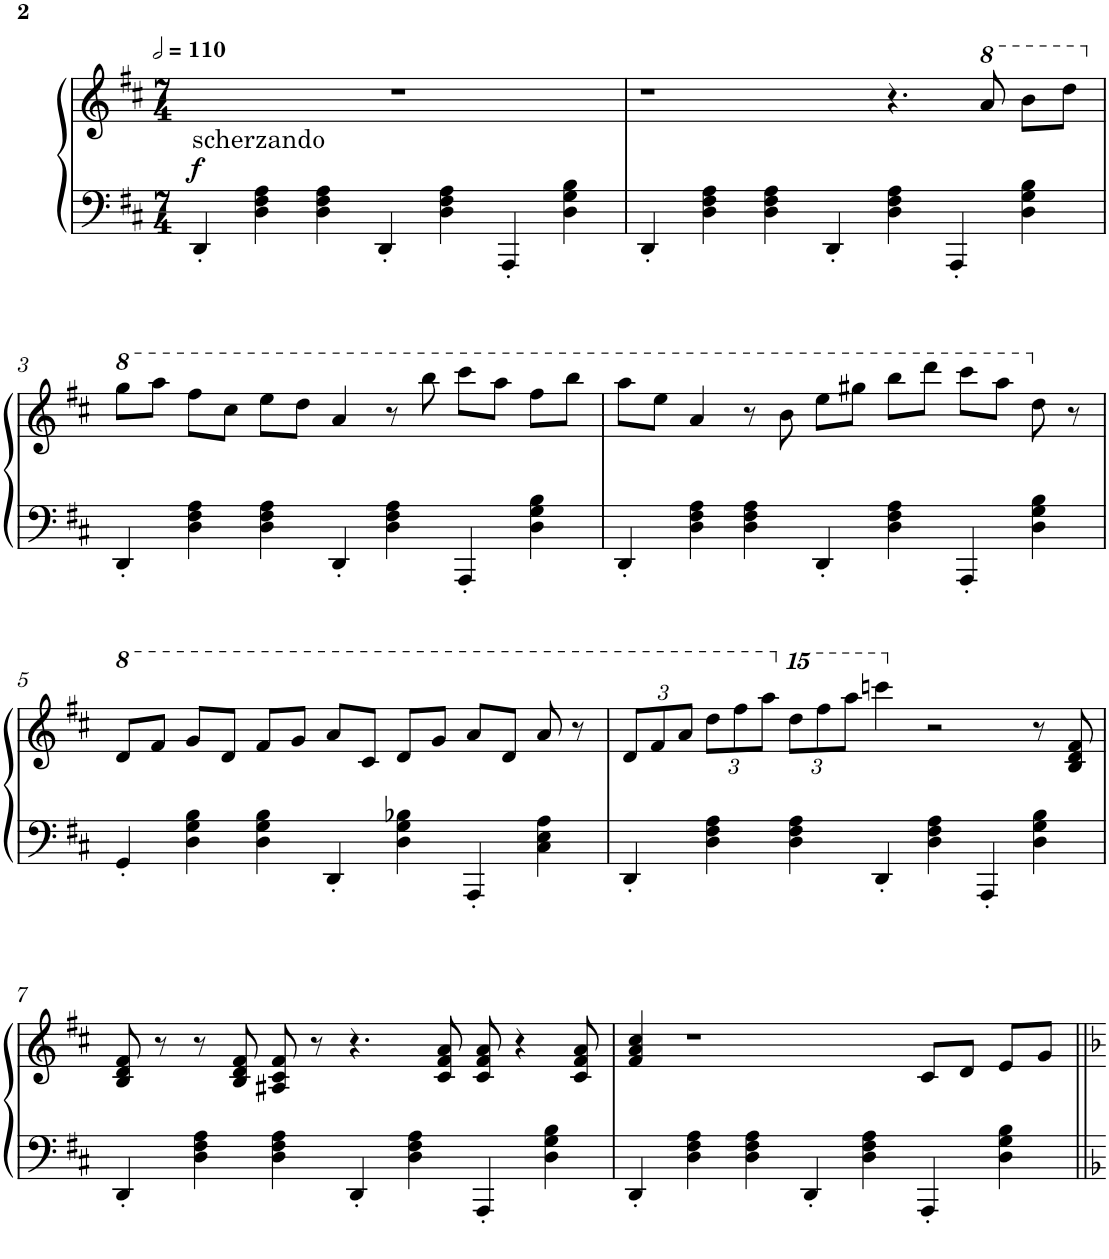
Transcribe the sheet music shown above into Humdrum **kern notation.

**kern	**kern	**dynam
*part1	*part1	*part1
*staff2	*staff1	*staff1/2
*I"Grand Piano	*	*
*I'Pno.	*	*
*clefF4	*clefG2	*
*k[f#c#]	*k[f#c#]	*
*D:	*D:	*
*M7/4	*M7/4	*
*MM220	*MM220	*
=1	=1	=1
!	!LO:TX:b:t=scherzando	!
!	!	!LO:DY:a=2
4DD'/	1..r	f
4D\ 4F#\ 4A\	.	.
4D\ 4F#\ 4A\	.	.
4DD'/	.	.
4D\ 4F#\ 4A\	.	.
4AAA'/	.	.
4D\ 4G\ 4B\	.	.
=2	=2	=2
4DD'/	1r	.
4D\ 4F#\ 4A\	.	.
4D\ 4F#\ 4A\	.	.
4DD'/	.	.
4D\ 4F#\ 4A\	4.r	.
4AAA'/	.	.
*	*8va	*
.	8aa/	.
4D\ 4G\ 4B\	8bb\L	.
.	8ddd\J	.
!!LO:LB:g=z
=3	=3	=3
*	*X8va	*
*	*8va	*
4DD'/	8ggg\L	.
.	8aaa\J	.
4D\ 4F#\ 4A\	8fff#\L	.
.	8ccc#\J	.
4D\ 4F#\ 4A\	8eee\L	.
.	8ddd\J	.
4DD'/	4aa/	.
4D\ 4F#\ 4A\	8r	.
.	8bbb\	.
4AAA'/	8cccc#\L	.
.	8aaa\J	.
4D\ 4G\ 4B\	8fff#\L	.
.	8bbb\J	.
=4	=4	=4
4DD'/	8aaa\L	.
.	8eee\J	.
4D\ 4F#\ 4A\	4aa/	.
4D\ 4F#\ 4A\	8r	.
.	8bb\	.
4DD'/	8eee\L	.
.	8ggg#X\J	.
4D\ 4F#\ 4A\	8bbb\L	.
.	8dddd\J	.
4AAA'/	8cccc#\L	.
.	8aaa\J	.
4D\ 4G\ 4B\	8ddd\	.
*	*X8va	*
.	8r	.
!!LO:LB:g=z
=5	=5	=5
*	*8va	*
4GG'/	8dd/L	.
.	8ff#/J	.
4D\ 4G\ 4B\	8gg/L	.
.	8dd/J	.
4D\ 4G\ 4B\	8ff#/L	.
.	8gg/J	.
4DD'/	8aa/L	.
.	8cc#/J	.
4D\ 4G\ 4B-X\	8dd/L	.
.	8gg/J	.
4AAA'/	8aa/L	.
.	8dd/J	.
4C#\ 4E\ 4A\	8aa/	.
.	8r	.
=6	=6	=6
*	*Xbrackettup	*
4DD'/	12dd/L	.
.	12ff#/	.
.	12aa/J	.
4D\ 4F#\ 4A\	12ddd\L	.
.	12fff#\	.
.	12aaa\J	.
*	*X8va	*
*	*15ma	*
4D\ 4F#\ 4A\	12dddd\L	.
.	12ffff#\	.
.	12aaaa\J	.
4DD'/	4cccccn\	.
*	*X15ma	*
4D\ 4F#\ 4A\	2r	.
4AAA'/	.	.
4D\ 4G\ 4B\	8r	.
.	8B/ 8d/ 8f#/	.
!!LO:LB:g=z
=7	=7	=7
4DD'/	8B/ 8d/ 8f#/	.
.	8r	.
4D\ 4F#\ 4A\	8r	.
.	8B/ 8d/ 8f#/	.
4D\ 4F#\ 4A\	8A#X/ 8c#/ 8f#/	.
.	8r	.
4DD'/	4.r	.
4D\ 4F#\ 4A\	.	.
.	8c#/ 8f#/ 8a/	.
4AAA'/	8c#/ 8f#/ 8a/	.
.	4r	.
4D\ 4G\ 4B\	.	.
.	8c#/ 8f#/ 8a/	.
=8	=8	=8
4DD'/	4f#/ 4a/ 4cc#/	.
4D\ 4F#\ 4A\	1r	.
4D\ 4F#\ 4A\	.	.
4DD'/	.	.
4D\ 4F#\ 4A\	.	.
4AAA'/	8c#/L	.
.	8d/J	.
4D\ 4G\ 4B\	8e/L	.
.	8g/J	.
=||	=||	=||
*-	*-	*-
